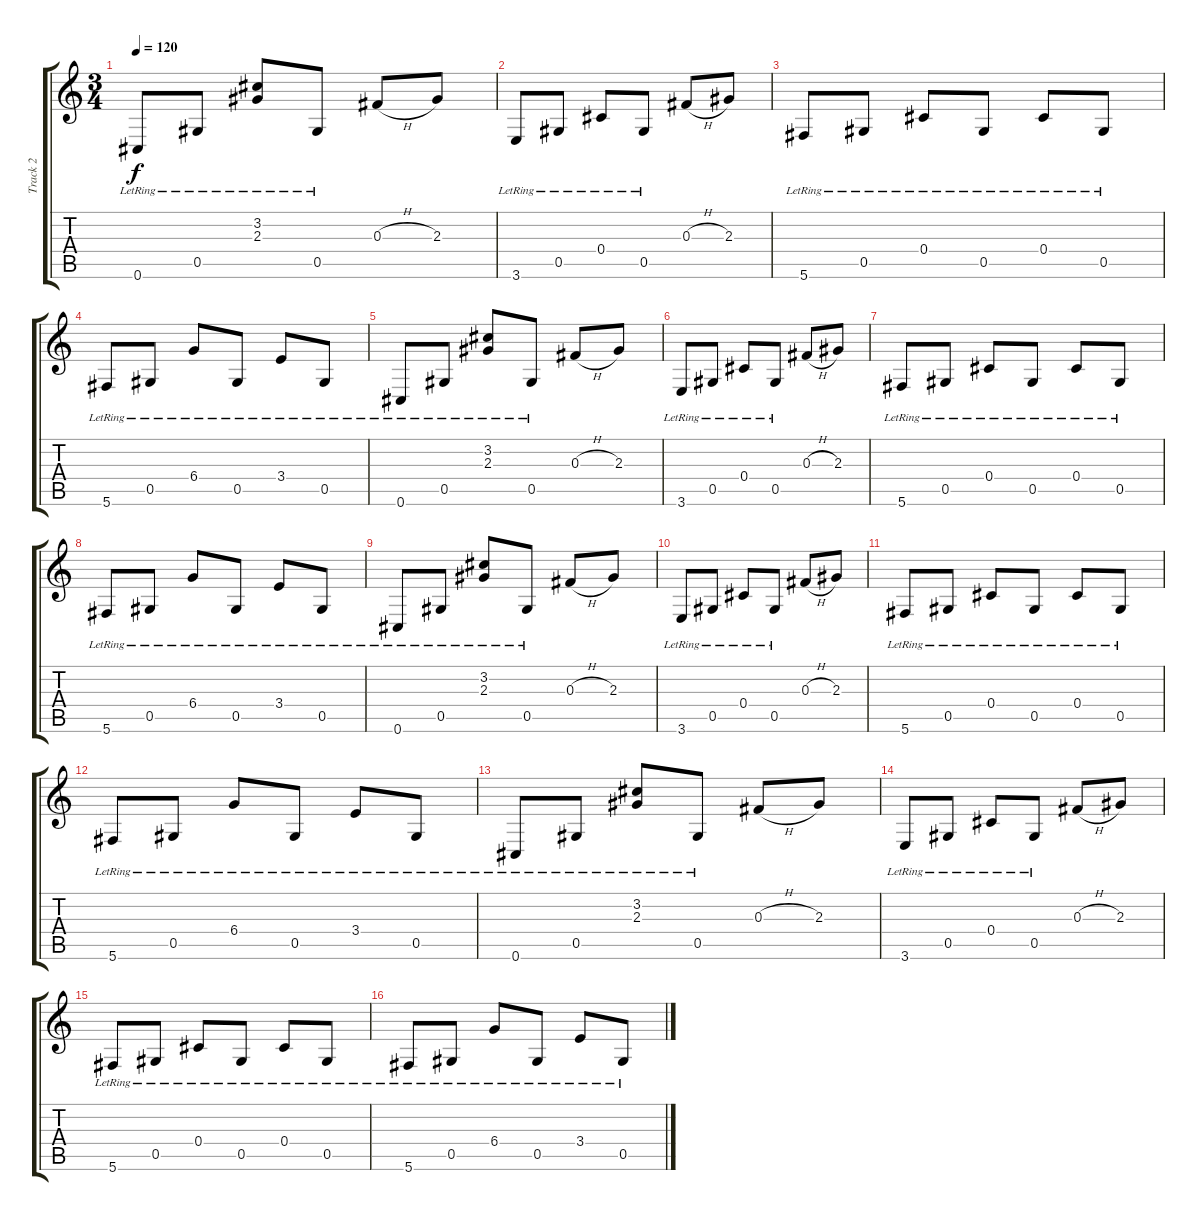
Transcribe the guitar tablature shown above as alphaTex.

\track ("Track 2" "Track 2") {instrument acousticguitarsteel}
\staff {score tabs}
\tuning (Eb4 Bb3 Gb3 Db3 Ab2 Db2) {hide}
\ts (3 4)
\tempo 120
\clef g2
\ks c
0.6{lr}.8{dy f} 0.5{lr}.8 (3.2{lr} 2.3{lr}).8 0.5{lr}.8 0.3{h}.8 2.3.8 |
3.6{lr}.8 0.5{lr}.8 0.4{lr}.8 0.5{lr}.8 0.3{h}.8 2.3.8 |
5.6{lr}.8 0.5{lr}.8 0.4{lr}.8 0.5{lr}.8 0.4{lr}.8 0.5{lr}.8 |
5.6{lr}.8 0.5{lr}.8 6.4{lr}.8 0.5{lr}.8 3.4{lr}.8 0.5{lr}.8 |
0.6{lr}.8 0.5{lr}.8 (3.2{lr} 2.3{lr}).8 0.5{lr}.8 0.3{h}.8 2.3.8 |
3.6{lr}.8 0.5{lr}.8 0.4{lr}.8 0.5{lr}.8 0.3{h}.8 2.3.8 |
5.6{lr}.8 0.5{lr}.8 0.4{lr}.8 0.5{lr}.8 0.4{lr}.8 0.5{lr}.8 |
5.6{lr}.8 0.5{lr}.8 6.4{lr}.8 0.5{lr}.8 3.4{lr}.8 0.5{lr}.8 |
0.6{lr}.8 0.5{lr}.8 (3.2{lr} 2.3{lr}).8 0.5{lr}.8 0.3{h}.8 2.3.8 |
3.6{lr}.8 0.5{lr}.8 0.4{lr}.8 0.5{lr}.8 0.3{h}.8 2.3.8 |
5.6{lr}.8 0.5{lr}.8 0.4{lr}.8 0.5{lr}.8 0.4{lr}.8 0.5{lr}.8 |
5.6{lr}.8 0.5{lr}.8 6.4{lr}.8 0.5{lr}.8 3.4{lr}.8 0.5{lr}.8 |
0.6{lr}.8 0.5{lr}.8 (3.2{lr} 2.3{lr}).8 0.5{lr}.8 0.3{h}.8 2.3.8 |
3.6{lr}.8 0.5{lr}.8 0.4{lr}.8 0.5{lr}.8 0.3{h}.8 2.3.8 |
5.6{lr}.8 0.5{lr}.8 0.4{lr}.8 0.5{lr}.8 0.4{lr}.8 0.5{lr}.8 |
5.6{lr}.8 0.5{lr}.8 6.4{lr}.8 0.5{lr}.8 3.4{lr}.8 0.5{lr}.8
